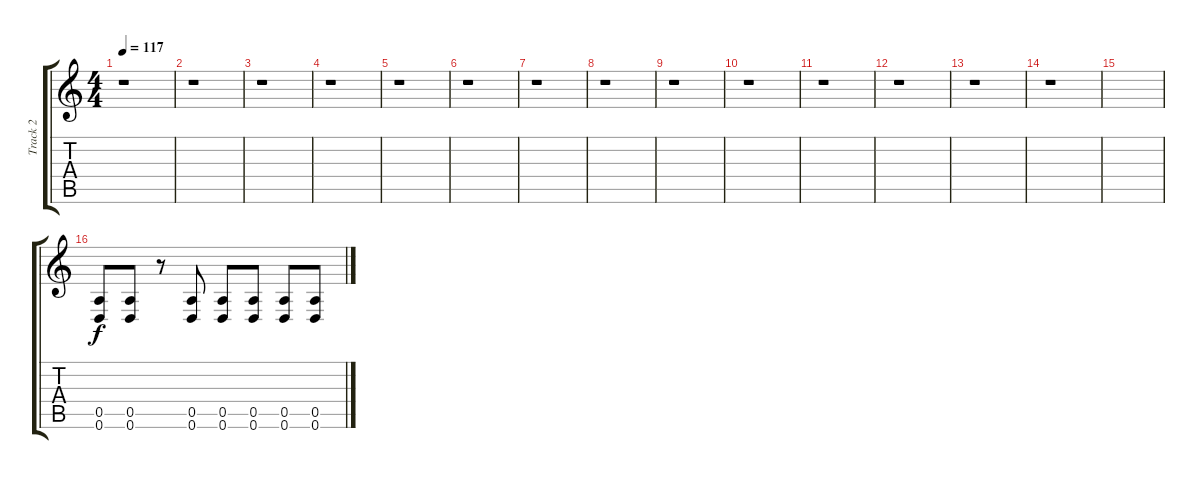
\track ("Track 2" "Track 2") {instrument acousticguitarsteel}
\staff {score tabs}
\tuning (E4 B3 G3 D3 A2 D2) {hide}
\ts (4 4)
\tempo 117
\clef g2
\ks c
r.1{dy f instrument acousticguitarsteel} |
r.1 |
r.1 |
r.1 |
r.1 |
r.1 |
r.1 |
r.1 |
r.1 |
r.1 |
r.1 |
r.1 |
r.1 |
r.1 |
|
(0.5 0.6).8 (0.5 0.6).8 r.8 (0.5 0.6).8 (0.5 0.6).8 (0.5 0.6).8 (0.5 0.6).8 (0.5 0.6).8
